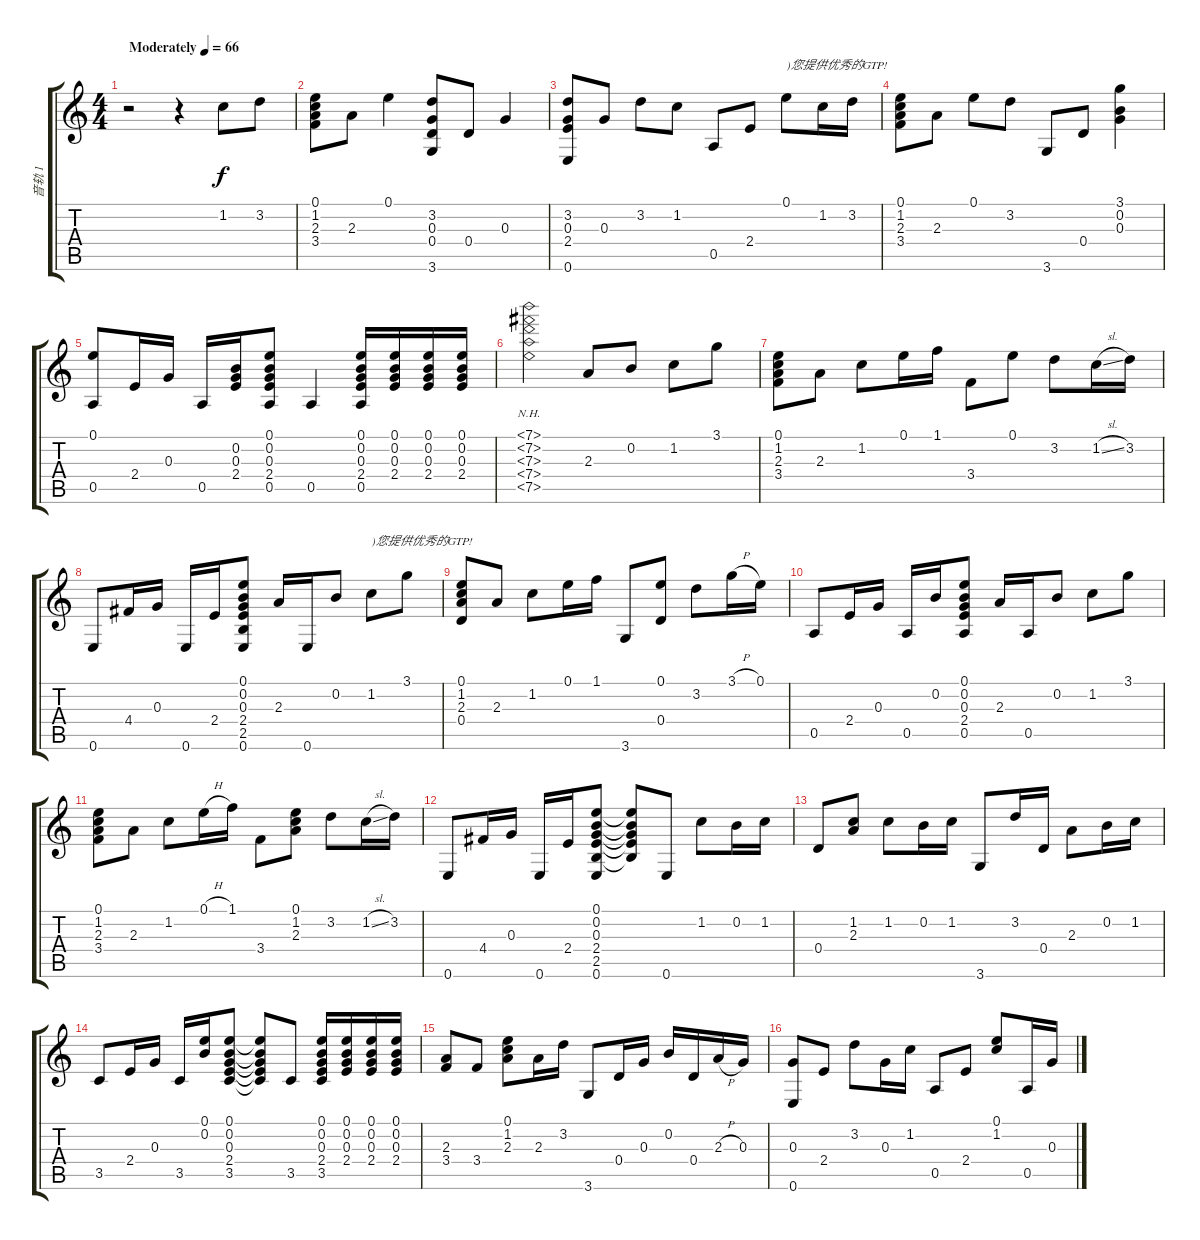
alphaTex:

\track ("音轨 1" "音轨 1") {instrument acousticguitarsteel}
\staff {score tabs}
\tuning (E4 B3 G3 D3 A2 E2) {hide}
\ts (4 4)
\tempo (66 "Moderately")
\clef g2
\ks c
r.2{dy f instrument acousticguitarsteel} r.4 1.2.8 3.2.8 |
(0.1 1.2 2.3 3.4).8 2.3.8 0.1.4 (3.2 0.3 0.4 3.6).8 0.4.8 0.3.4 |
(3.2 0.3 2.4 0.6).8 0.3.8 3.2.8 1.2.8 0.5.8 2.4.8 0.1.8{txt ")您提供优秀的GTP!"} 1.2.16 3.2.16 |
(0.1 1.2 2.3 3.4).8 2.3.8 0.1.8 3.2.8 3.6.8 0.4.8 (3.1 0.2 0.3).4 |
(0.1 0.5).8 2.4.16 0.3.16 0.5.16 (0.2 0.3 2.4).16 (0.1 0.2 0.3 2.4 0.5).8 0.5.4 (0.1 0.2 0.3 2.4 0.5).16 (0.1 0.2 0.3 2.4).16 (0.1 0.2 0.3 2.4).16 (0.1 0.2 0.3 2.4).16 |
(7.1{nh} 7.2{nh} 7.3{nh} 7.4{nh} 7.5{nh}).2 2.3.8 0.2.8 1.2.8 3.1.8 |
(0.1 1.2 2.3 3.4).8 2.3.8 1.2.8 0.1.16 1.1.16 3.4.8 0.1.8 3.2.8 1.2{sl}.16 3.2.16 |
0.6.8 4.4.16 0.3.16 0.6.16 2.4.16 (0.1 0.2 0.3 2.4 2.5 0.6).8 2.3.16 0.6.16 0.2.8 1.2.8{txt ")您提供优秀的GTP!"} 3.1.8 |
(0.1 1.2 2.3 0.4).8 2.3.8 1.2.8 0.1.16 1.1.16 3.6.8 (0.1 0.4).8 3.2.8 3.1{h}.16 0.1.16 |
0.5.8 2.4.16 0.3.16 0.5.16 0.2.16 (0.1 0.2 0.3 2.4 0.5).8 2.3.16 0.5.16 0.2.8 1.2.8 3.1.8 |
(0.1 1.2 2.3 3.4).8 2.3.8 1.2.8 0.1{h}.16 1.1.16 3.4.8 (0.1 1.2 2.3).8 3.2.8 1.2{sl}.16 3.2.16 |
0.6.8 4.4.16 0.3.16 0.6.16 2.4.16 (0.1 0.2 0.3 2.4 2.5 0.6).8 (0.1{t} 0.2{t} 0.3{t} 2.4{t} 2.5{t}).8 0.6.8 1.2.8 0.2.16 1.2.16 |
0.4.8 (1.2 2.3).8 1.2.8 0.2.16 1.2.16 3.6.8 3.2.16 0.4.16 2.3.8 0.2.16 1.2.16 |
3.5.8 2.4.16 0.3.16 3.5.16 (0.1 0.2).16 (0.1 0.2 0.3 2.4 3.5).8 (0.1{t} 0.2{t} 0.3{t} 2.4{t} 3.5{t}).8 3.5.8 (0.1 0.2 0.3 2.4 3.5).16 (0.1 0.2 0.3 2.4).16 (0.1 0.2 0.3 2.4).16 (0.1 0.2 0.3 2.4).16 |
(2.3 3.4).8 3.4.8 (0.1 1.2 2.3).8 2.3.16 3.2.16 3.6.8 0.4.16 0.3.16 0.2.16 0.4.16 2.3{h}.16 0.3.16 |
(0.3 0.6).8 2.4.8 3.2.8 0.3.16 1.2.16 0.5.8 2.4.8 (0.1 1.2).8 0.5.16 0.3.16
